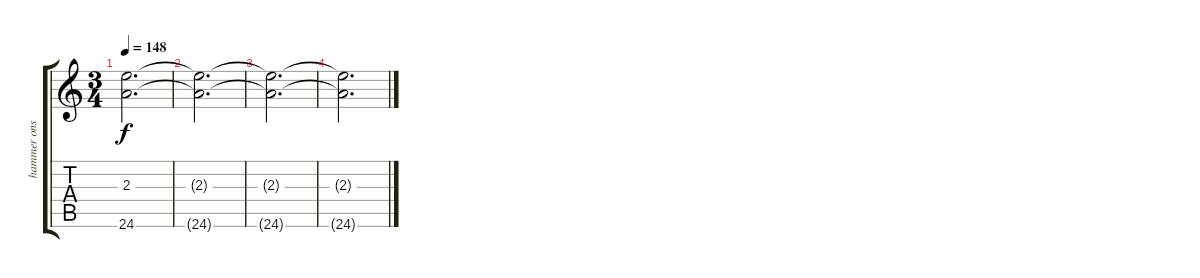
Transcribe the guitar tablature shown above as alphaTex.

\track ("hammer ons" "hammer ons") {instrument distortionguitar}
\staff {score tabs}
\tuning (E4 B3 G3 D3 A2 E2) {hide}
\ts (3 4)
\tempo 148
\clef g2
\ks c
(2.3{t} 24.6{t}).2{d dy f} |
(2.3{t} 24.6{t}).2{d} |
(2.3{t} 24.6{t}).2{d} |
(2.3{t} 24.6{t}).2{d}
